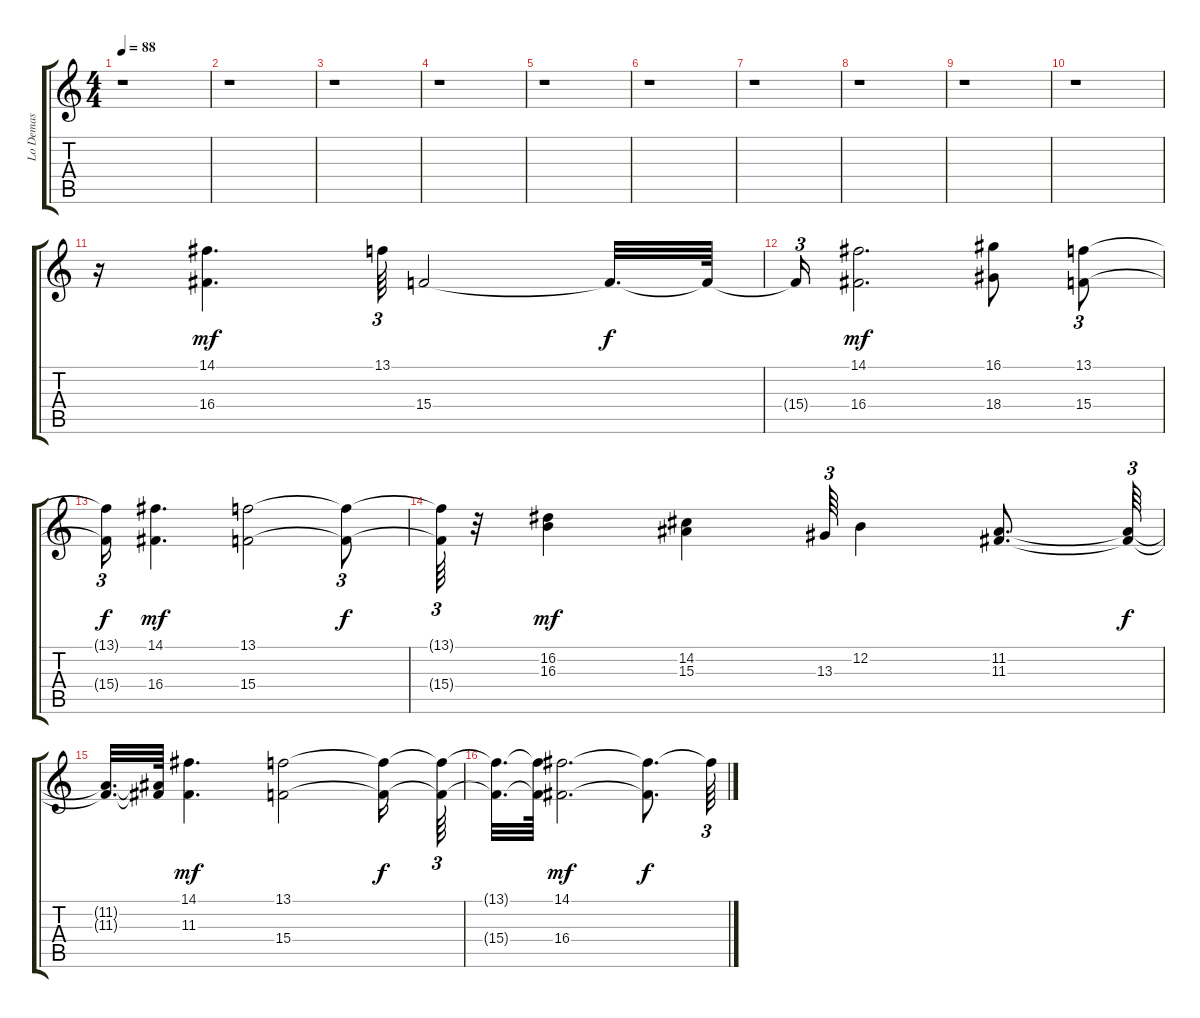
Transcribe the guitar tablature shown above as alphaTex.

\track ("Lo Demas" "Lo Demas") {instrument stringensemble1}
\staff {score tabs}
\tuning (E4 B3 G3 D3 A2 E2) {hide}
\ts (4 4)
\tempo 88
\clef g2
\ks c
r.1{dy f} |
r.1 |
r.1 |
r.1 |
r.1 |
r.1 |
r.1 |
r.1 |
r.1 |
r.1 |
r.16 (14.1 16.4).4{d dy mf} 13.1.64{tu (3 2)} 15.4.2 15.4{t}.32{d dy f} 15.4{t}.64 |
15.4{t}.16{tu (3 2)} (14.1 16.4).2{d dy mf} (16.1 18.4).8 (13.1 15.4).8{tu (3 2)} |
(13.1{t} 15.4{t}).16{tu (3 2) dy f} (14.1 16.4).4{d dy mf} (13.1 15.4).2 (13.1{t} 15.4{t}).8{tu (3 2) dy f} |
(13.1{t} 15.4{t}).64{tu (3 2)} r.32 (16.2 16.3).4{dy mf} (14.2 15.3).4 13.3.64{tu (3 2)} 12.2.4 (11.2 11.3).8{d} (11.2{t} 11.3{t}).64{tu (3 2) dy f} |
(11.2{t} 11.3{t}).32{d} (11.2{t} 11.3{t}).64 (14.1 11.3).4{d dy mf} (13.1 15.4).2 (13.1{t} 15.4{t}).16{dy f} (13.1{t} 15.4{t}).64{tu (3 2)} |
(13.1{t} 15.4{t}).32{d} (13.1{t} 15.4{t}).64 (14.1 16.4).2{d dy mf} (14.1{t} 16.4{t}).8{d dy f} 14.1{t}.64{tu (3 2)}
